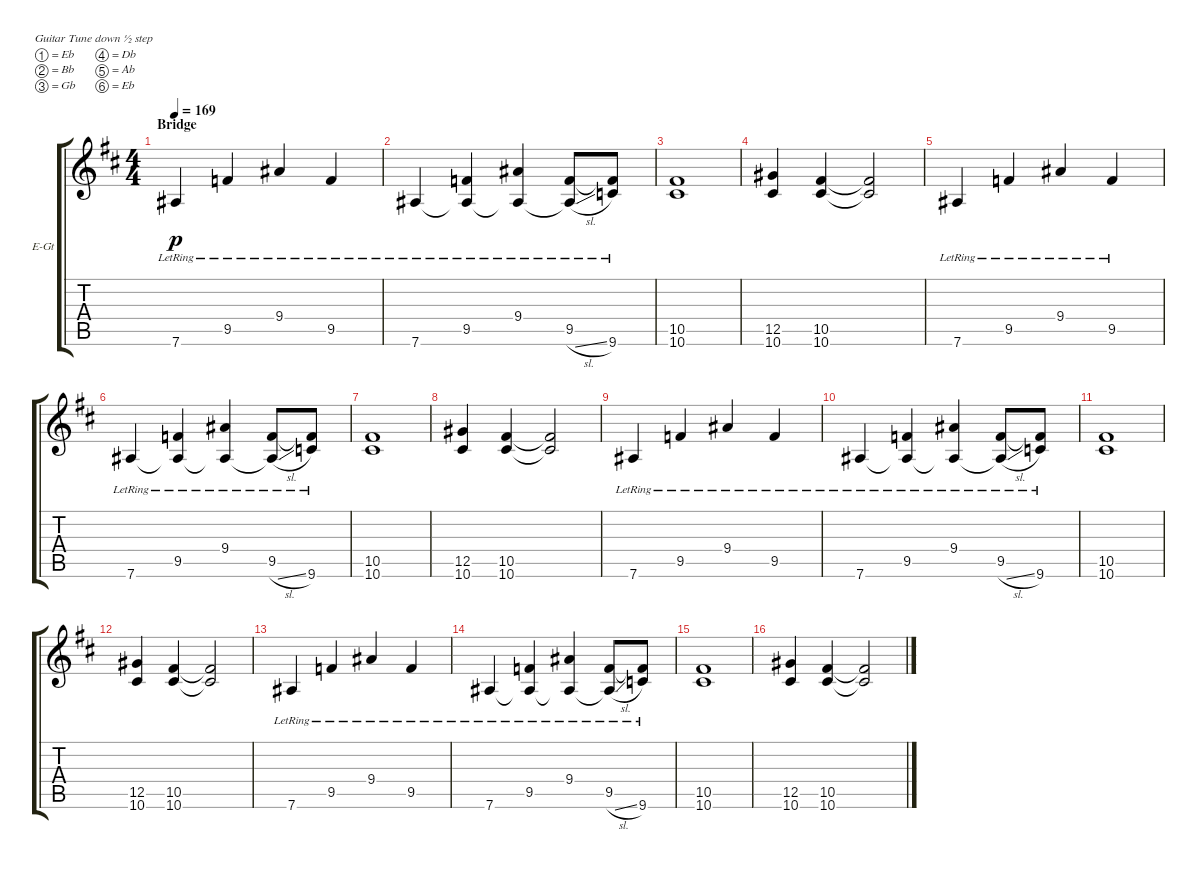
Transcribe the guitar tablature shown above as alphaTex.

\defaultSystemsLayout 4
\bracketExtendMode groupsimilarinstruments
\firstSystemTrackNameOrientation horizontal
\otherSystemsTrackNameOrientation horizontal
\track ("Electric Guitar2 (Manuel Legarda)" "E-Gt") {instrument distortionguitar}
\staff {score tabs}
\tuning (Eb4 Bb3 Gb3 Db3 Ab2 Eb2)
\ts (4 4)
\section ("" "Bridge")
\tempo 169
\clef g2
\ks bminor
7.6{lr}.4{dy p} 9.5{lr}.4 9.4{lr}.4 9.5{lr}.4 |
7.6{lr}.4 (9.5{lr} 7.6{lr t}).4 (9.4{lr} 7.6{lr t}).4 (9.5{lr} 7.6{sl lr t}).8 (9.5{lr t} 9.6).8 |
(10.6 10.5).1 |
(12.5 10.6).4 (10.5 10.6).4 (10.5{t} 10.6{t}).2 |
7.6{lr}.4 9.5{lr}.4 9.4{lr}.4 9.5{lr}.4 |
7.6{lr}.4 (9.5{lr} 7.6{lr t}).4 (9.4{lr} 7.6{lr t}).4 (9.5{lr} 7.6{sl lr t}).8 (9.5{lr t} 9.6).8 |
(10.6 10.5).1 |
(12.5 10.6).4 (10.5 10.6).4 (10.5{t} 10.6{t}).2 |
7.6{lr}.4 9.5{lr}.4 9.4{lr}.4 9.5{lr}.4 |
7.6{lr}.4 (9.5{lr} 7.6{lr t}).4 (9.4{lr} 7.6{lr t}).4 (9.5{lr} 7.6{sl lr t}).8 (9.5{lr t} 9.6).8 |
(10.6 10.5).1 |
(12.5 10.6).4 (10.5 10.6).4 (10.5{t} 10.6{t}).2 |
7.6{lr}.4 9.5{lr}.4 9.4{lr}.4 9.5{lr}.4 |
7.6{lr}.4 (9.5{lr} 7.6{lr t}).4 (9.4{lr} 7.6{lr t}).4 (9.5{lr} 7.6{sl lr t}).8 (9.5{lr t} 9.6).8 |
(10.6 10.5).1 |
(12.5 10.6).4 (10.5 10.6).4 (10.5{t} 10.6{t}).2
